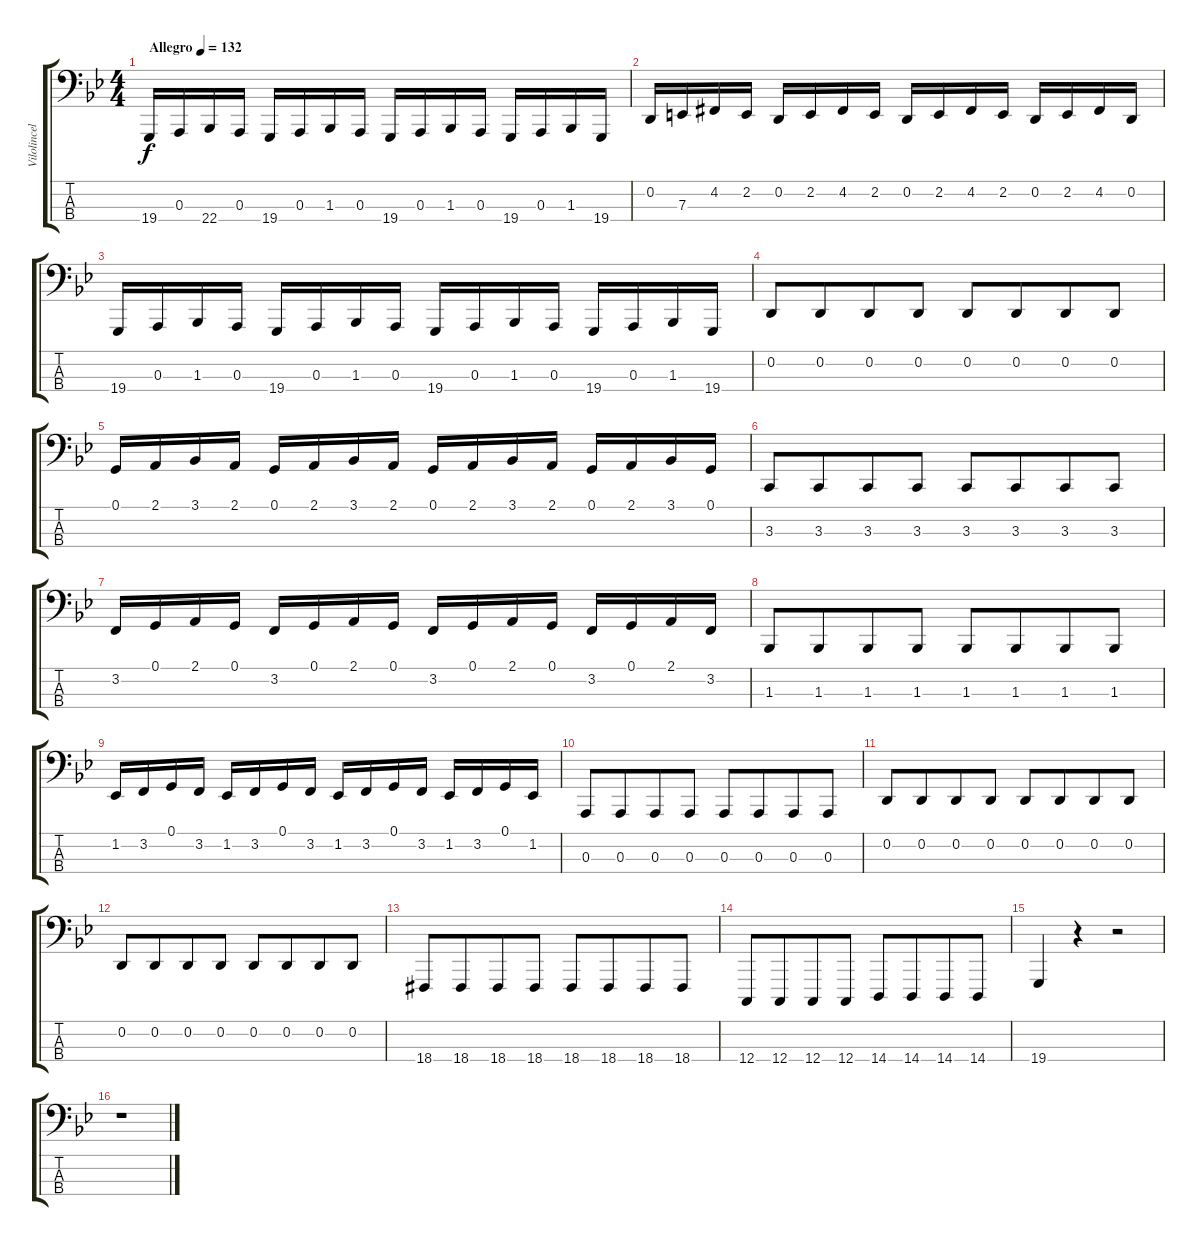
\track ("Vilolincello" "Vilolincel") {instrument cello}
\staff {score tabs}
\tuning (G2 D2 A1 C0) {hide}
\ts (4 4)
\tempo (132 "Allegro")
\clef f4
\ks gminor
19.4.16{dy f instrument cello} 0.3.16 22.4.16 0.3.16 19.4.16 0.3.16 1.3.16 0.3.16 19.4.16 0.3.16 1.3.16 0.3.16 19.4.16 0.3.16 1.3.16 19.4.16 |
0.2.16 7.3.16 4.2{acc #}.16 2.2.16 0.2.16 2.2.16 4.2{acc #}.16 2.2.16 0.2.16 2.2.16 4.2{acc #}.16 2.2.16 0.2.16 2.2.16 4.2{acc #}.16 0.2.16 |
19.4.16 0.3.16 1.3.16 0.3.16 19.4.16 0.3.16 1.3.16 0.3.16 19.4.16 0.3.16 1.3.16 0.3.16 19.4.16 0.3.16 1.3.16 19.4.16 |
0.2.8 0.2.8{beam merge} 0.2.8 0.2.8 0.2.8 0.2.8{beam merge} 0.2.8 0.2.8 |
0.1.16 2.1.16 3.1.16 2.1.16 0.1.16 2.1.16 3.1.16 2.1.16 0.1.16 2.1.16 3.1.16 2.1.16 0.1.16 2.1.16 3.1.16 0.1.16 |
3.3.8 3.3.8{beam merge} 3.3.8 3.3.8 3.3.8 3.3.8{beam merge} 3.3.8 3.3.8 |
3.2.16 0.1.16 2.1.16 0.1.16 3.2.16 0.1.16 2.1.16 0.1.16 3.2.16 0.1.16 2.1.16 0.1.16 3.2.16 0.1.16 2.1.16 3.2.16 |
1.3.8 1.3.8{beam merge} 1.3.8 1.3.8 1.3.8 1.3.8{beam merge} 1.3.8 1.3.8 |
1.2.16 3.2.16 0.1.16 3.2.16 1.2.16 3.2.16 0.1.16 3.2.16 1.2.16 3.2.16 0.1.16 3.2.16 1.2.16 3.2.16 0.1.16 1.2.16 |
0.3.8 0.3.8{beam merge} 0.3.8 0.3.8 0.3.8 0.3.8{beam merge} 0.3.8 0.3.8 |
0.2.8 0.2.8{beam merge} 0.2.8 0.2.8 0.2.8 0.2.8{beam merge} 0.2.8 0.2.8 |
0.2.8 0.2.8{beam merge} 0.2.8 0.2.8 0.2.8 0.2.8{beam merge} 0.2.8 0.2.8 |
18.4{acc #}.8 18.4{acc #}.8{beam merge} 18.4{acc #}.8 18.4{acc #}.8 18.4{acc #}.8 18.4{acc #}.8{beam merge} 18.4{acc #}.8 18.4{acc #}.8 |
12.4.8 12.4.8{beam merge} 12.4.8 12.4.8 14.4.8 14.4.8{beam merge} 14.4.8 14.4.8 |
19.4.4 r.4 r.2 |
r.1
